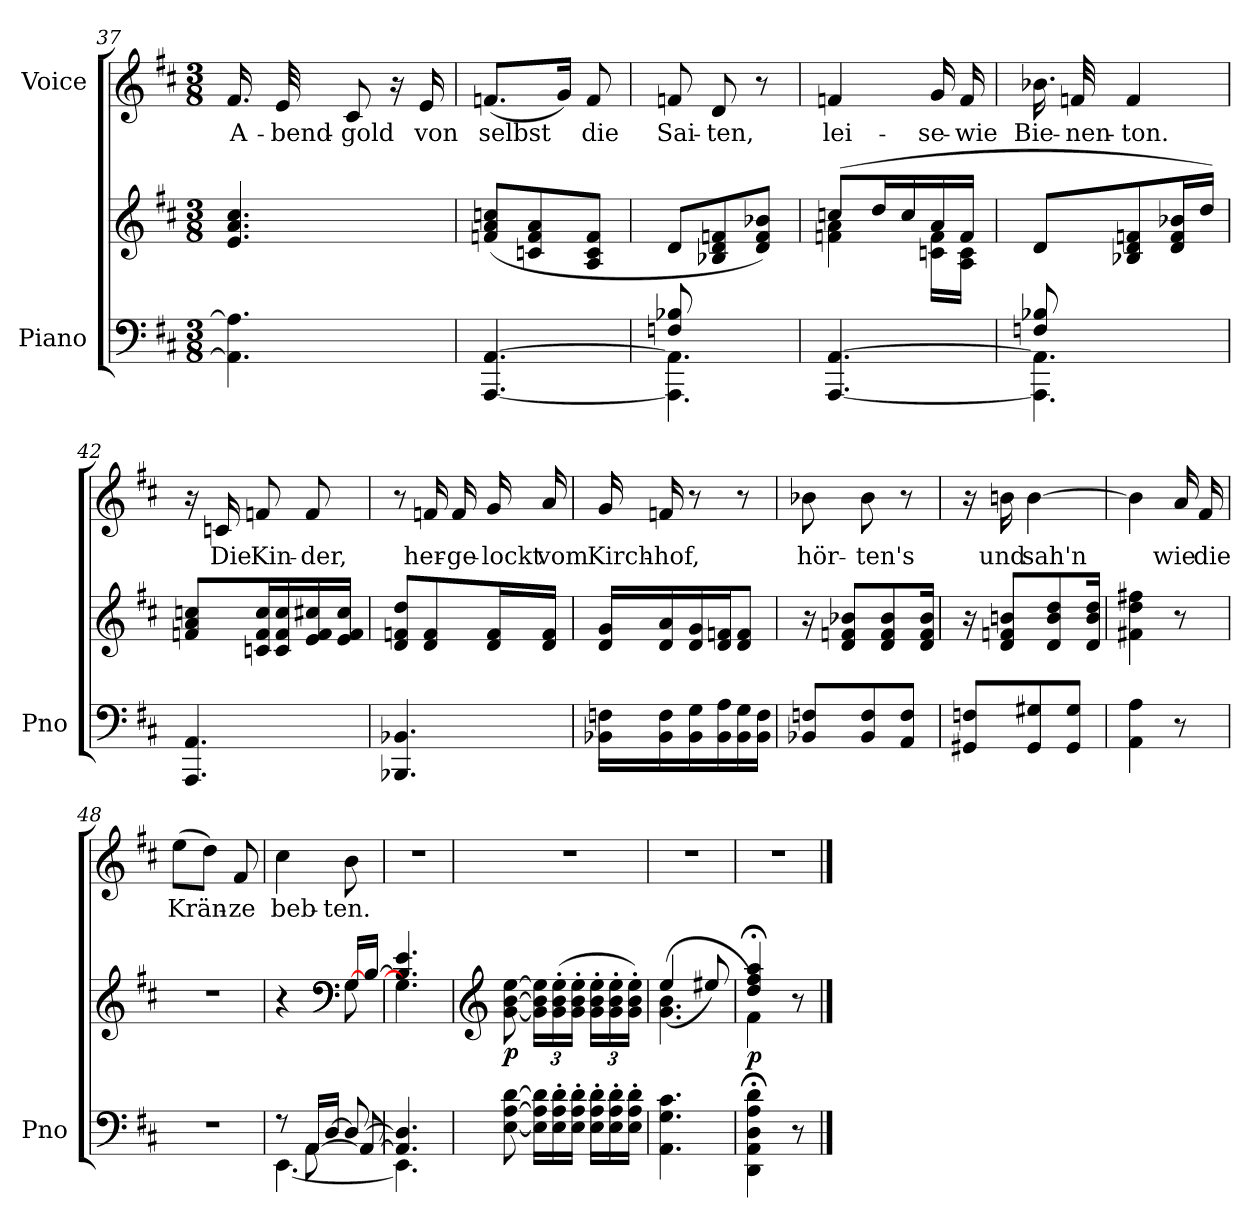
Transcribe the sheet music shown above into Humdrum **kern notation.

**kern	**kern	**dynam	**kern	**text
*part2	*part2	*part2	*part1	*part1
*staff3	*staff2	*staff2/3	*staff1	*staff1
*I"Piano	*	*	*I"Voice	*
*I'Pno	*	*	*	*
*clefF4	*clefG2	*	*clefG2	*
*k[f#c#]	*k[f#c#]	*	*k[f#c#]	*
*M3/8	*M3/8	*	*M3/8	*
=37	=37	=37	=37	=37
!	!	!	!	!LO:LY:b
4.AA\] 4.A\]	4.e/ 4.a/ 4.cc#/	.	16.f#/	A-
!	!	!	!	!LO:LY:b
.	.	.	32e/	-bend-
!	!	!	!	!LO:LY:b
.	.	.	8c#/	-gold
.	.	.	16r	.
!	!	!	!	!LO:LY:b
.	.	.	16e/	von
=38	=38	=38	=38	=38
!	!	!	!	!LO:LY:b
[<4.AAA/ [<4.AA/	(8fn/ 8a/ 8ccn/L	.	(8.fn/L	selbst
.	8cn/ 8f/ 8a/	.	.	.
.	.	.	16g/Jk)	.
!	!	!	!	!LO:LY:b
.	8A/ 8c/ 8f/J	.	8f/	die
=39	=39	=39	=39	=39
*^	*	*	*	*
!	!LO:N:n=1:head=solid	!	!	!	!LO:LY:b
4.AAA\] 4.AA\]	8Fn/ 8B-X/	8d/L	.	8fn/	Sai-
!	!	!	!	!	!LO:LY:b
.	4ryy	8B-X/ 8d/ 8fn/	.	8d/	-ten,
.	.	8d/ 8f/ 8b-X/J)	.	8r	.
*v	*v	*	*	*	*
!!LO:LB:g=z
=40	=40	=40	=40	=40
*	*^	*	*	*
!	!	!	!	!	!LO:LY:b
[<4.AAA/ [<4.AA/	(8ccn/L	4fn\ 4a\	.	4fn/	lei-
.	16dd/L	.	.	.	.
.	16cc/	.	.	.	.
!	!	!	!	!	!LO:LY:b
.	16a/	16cn\ 16f\LL	.	16g/	-se-
!	!	!	!	!	!LO:LY:b
.	16f/JJ	16A\ 16c\JJ	.	16f/	wie
=41	=41	=41	=41	=41	=41
*^	*	*	*	*	*
!	!LO:N:n=1:head=solid	!	!	!	!	!LO:LY:b
*	*	*v	*v	*	*	*
4.AAA\] 4.AA\]	8Fn/ 8B-X/	8d/L	.	16.b-X\	Bie-
!	!	!	!	!	!LO:LY:b
.	.	.	.	32fn/	-nen-
!	!	!	!	!	!LO:LY:b
.	4ryy	8B-X/ 8d/ 8fn/	.	4f/	-ton.
.	.	16d/ 16f/ 16b-X/L	.	.	.
.	.	16dd/JJ)	.	.	.
*v	*v	*	*	*	*
=42	=42	=42	=42	=42
4.AAA/ 4.AA/	8fn/ 8a/ 8ccn/L	.	16r	.
!	!	!	!	!LO:LY:b
.	.	.	16cn/	Die
!	!	!	!	!LO:LY:b
.	16cn/ 16f/ 16cc/L	.	8fn/	Kin-
.	16c/ 16f/ 16cc/	.	.	.
!	!	!	!	!LO:LY:b
.	16e/ 16f/ 16cc#X/	.	8f/	-der,
.	16e/ 16f/ 16cc#/JJ	.	.	.
=43	=43	=43	=43	=43
4.BBB-X/ 4.BB-X/	8d/ 8fn/ 8dd/L	.	8r	.
!	!	!	!	!LO:LY:b
.	8d/ 8f/	.	16fn/	her-
!	!	!	!	!LO:LY:b
.	.	.	16f/	-ge-
!	!	!	!	!LO:LY:b
.	16d/ 16f/L	.	16g/	-lockt
!	!	!	!	!LO:LY:b
.	16d/ 16f/JJ	.	16a/	vom
!!LO:LB:g=z
=44	=44	=44	=44	=44
!	!	!	!	!LO:LY:b
16BB-X\ 16Fn\LL	16d/ 16g/LL	.	16g/	Kirch-
!	!	!	!	!LO:LY:b
16BB-\ 16F\	16d/ 16a/	.	16fn/	-hof,
16BB-\ 16G\	16d/ 16g/	.	8r	.
16BB-\ 16A\	16d/ 16fn/J	.	.	.
16BB-\ 16G\	8d/ 8f/J	.	8r	.
16BB-\ 16F\JJ	.	.	.	.
=45	=45	=45	=45	=45
!	!	!	!	!LO:LY:b
8BB-X/ 8Fn/L	16r	.	8b-X\	hör-
.	8d/ 8fn/ 8b-X/L	.	.	.
!	!	!	!	!LO:LY:b
8BB-/ 8F/	.	.	8b-\	-ten's
.	8d/ 8f/ 8b-/	.	.	.
8AA/ 8F/J	.	.	8r	.
.	16d/ 16f/ 16b-/Jk	.	.	.
=46	=46	=46	=46	=46
8GG#X/ 8Fn/L	16r	.	16r	.
!	!	!	!	!LO:LY:b
.	8d/ 8fn/ 8bn/L	.	16bn\	und
!	!	!	!	!LO:LY:b
8GG#/ 8G#X/	.	.	[4b\	sah'n
.	8d/ 8b/ 8dd/	.	.	.
8GG#/ 8G#/J	.	.	.	.
.	16d/ 16b/ 16dd/Jk	.	.	.
=47	=47	=47	=47	=47
4AA\ 4A\	4f#X\ 4dd\ 4ff#X\	.	4b\]	.
!	!	!	!	!LO:LY:b
8r	8r	.	16a/	wie
!	!	!	!	!LO:LY:b
.	.	.	16f#/	die
=48	=48	=48	=48	=48
!	!	!	!	!LO:LY:b
4.r	4.r	.	(8ee\L	Krän-
.	.	.	8dd\J)	.
!	!	!	!	!LO:LY:b
.	.	.	8f#/	-ze
!!LO:LB:g=z
=49	=49	=49	=49	=49
*^	*^	*	*	*
*	*^	*	*	*	*	*
!	!	!	!	!	!	!	!LO:LY:b
8r	(>[4.EE\	8ryy	4r	4ryy	.	4cc#\	beb-
16AA/LL	.	[8AA\	.	.	.	.	.
[16D/JJ	.	.	.	.	.	.	.
*	*	*	*clefF4	*	*	*	*
!	!	!	!	!	!	!	!LO:LY:b
8D/_	.	8AA/_	[<16G/LL	8G\	.	8b\	-ten.
.	.	.	[16B/JJ	.	.	.	.
*	*v	*v	*	*	*	*	*
=50	=50	=50	=50	=50	=50	=50
4.AA/] 4.D/]	4.EE\]	4.B/] 4.e/)	4.G\]	.	4.r	.
*v	*v	*	*	*	*	*
*	*v	*v	*	*	*
=51	=51	=51	=51	=51
*	*clefG2	*	*	*
*^	*^	*	*	*
!	!	!	!	!LO:DY:b	!	!
*v	*v	*	*	*	*	*
*	*v	*v	*	*	*
[8E\ [8A\ [8d\	[8g\ [8b\ [8ee\	p	4.r	.
*Xtuplet	*	*	*	*
24E\] 24A\] 24d\]LL	24g\] 24b\] 24ee\]LL	.	.	.
24E\' 24A\' 24d\'	(24g\' 24b\' 24ee\'	.	.	.
24E\' 24A\' 24d\'JJ	24g\' 24b\' 24ee\'JJ	.	.	.
24E\' 24A\' 24d\'LL	24g\' 24b\' 24ee\'LL	.	.	.
24E\' 24A\' 24d\'	24g\' 24b\' 24ee\'	.	.	.
24E\' 24A\' 24d\'JJ	24g\' 24b\' 24ee\'JJ)	.	.	.
=52	=52	=52	=52	=52
*	*^	*	*	*
4.AA\ 4.G\ 4.c#\	(4.g\ 4.b\	(4ee/	.	4.r	.
.	.	8ee#X/)	.	.	.
=53	=53	=53	=53	=53	=53
!	!	!	!LO:DY:b	!	!
4DD\; 4AA\; 4D\; 4A\; 4d\;	4dd/;< 4ff#/;< 4aa/;<	4f#\)	p	4.r	.
8r	8r	8ryy	.	.	.
*	*v	*v	*	*	*
==	==	==	==	==
*-	*-	*-	*-	*-
